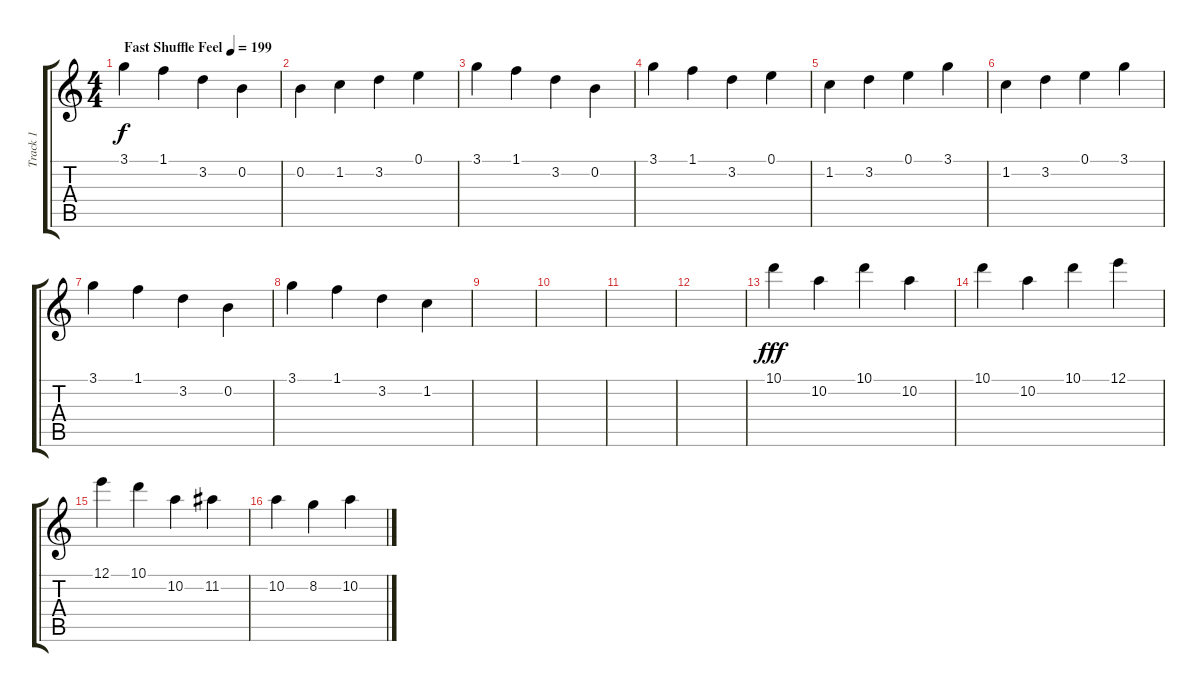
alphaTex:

\track ("Track 1" "Track 1") {instrument acousticguitarsteel}
\staff {score tabs}
\tuning (E4 B3 G3 D3 A2 E2) {hide}
\ts (4 4)
\tempo (199 "Fast Shuffle Feel")
\clef g2
\ks c
3.1.4{dy f instrument acousticguitarsteel} 1.1.4 3.2.4 0.2.4 |
0.2.4 1.2.4 3.2.4 0.1.4 |
3.1.4 1.1.4 3.2.4 0.2.4 |
3.1.4 1.1.4 3.2.4 0.1.4 |
1.2.4 3.2.4 0.1.4 3.1.4 |
1.2.4 3.2.4 0.1.4 3.1.4 |
3.1.4 1.1.4 3.2.4 0.2.4 |
3.1.4 1.1.4 3.2.4 1.2.4 |
|
|
|
|
10.1.4{dy fff} 10.2.4 10.1.4 10.2.4 |
10.1.4 10.2.4 10.1.4 12.1.4 |
12.1.4 10.1.4 10.2.4 11.2.4 |
10.2.4 8.2.4 10.2.4
